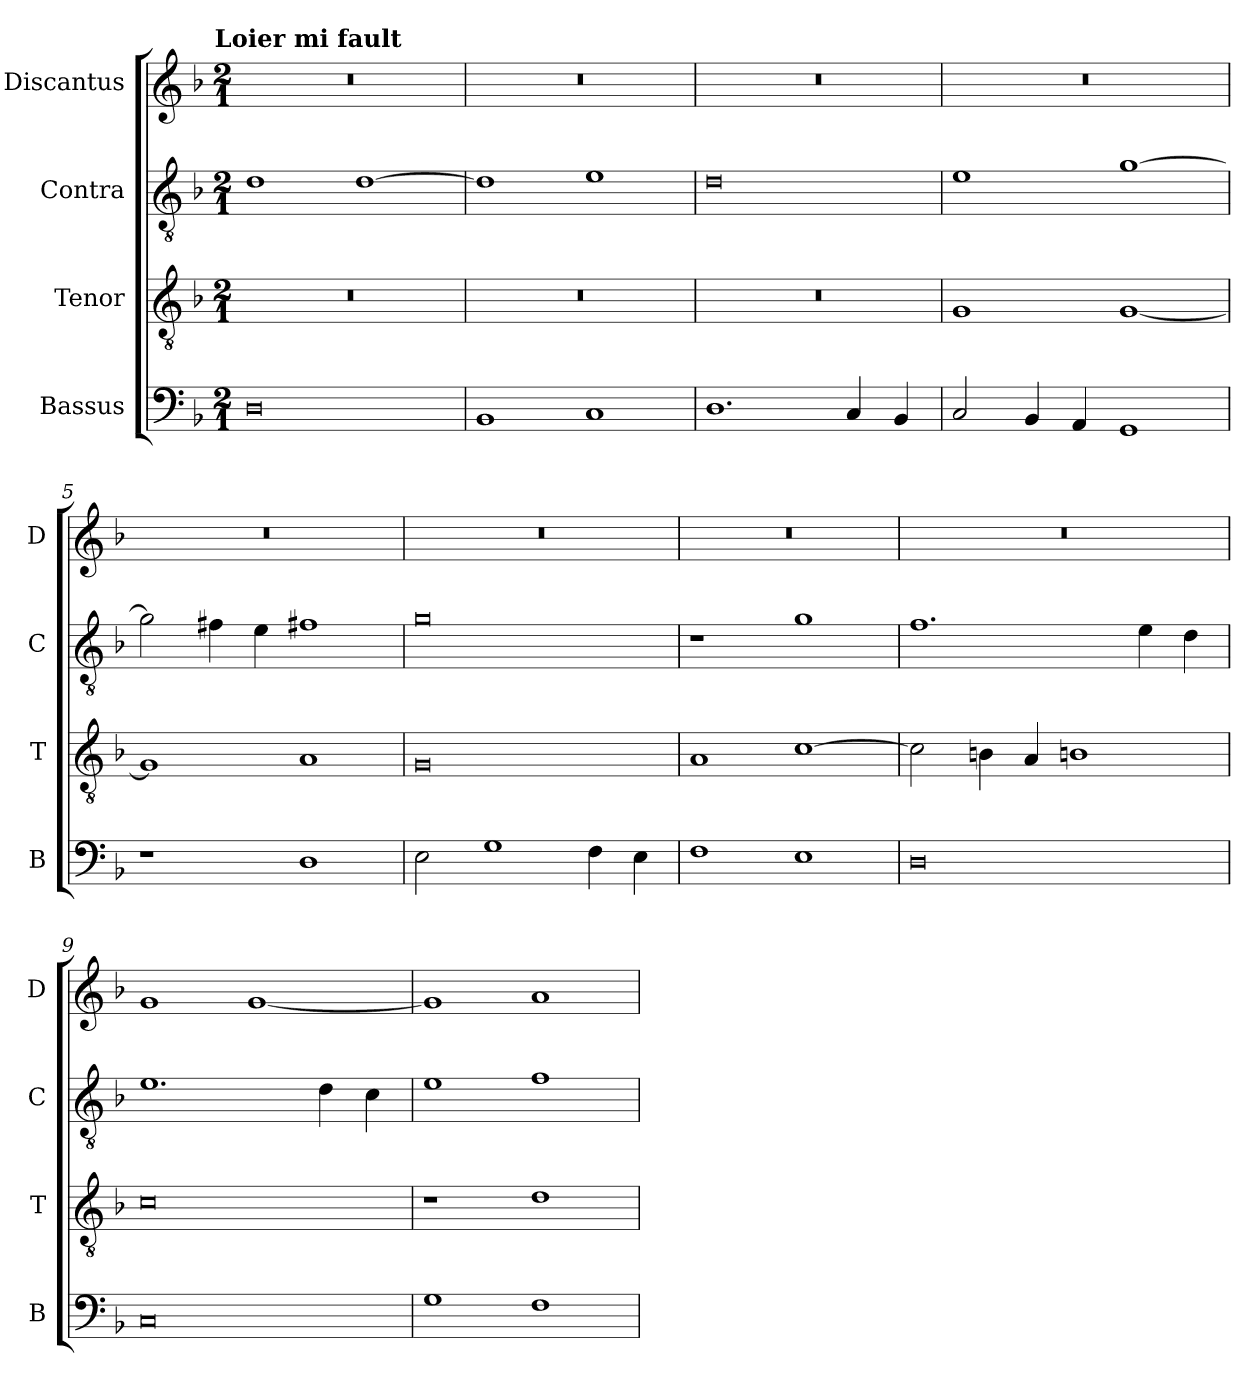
**kern	**kern	**kern	**kern
*part4	*part3	*part2	*part1
*staff4	*staff3	*staff2	*staff1
*I"Bassus	*I"Tenor	*I"Contra	*I"Discantus
*I'B	*I'T	*I'C	*I'D
*clefF4	*clefGv2	*clefGv2	*clefG2
*k[b-]	*k[b-]	*k[b-]	*k[b-]
!!LO:TX:omd:t=Loier mi fault
*M2/1	*M2/1	*M2/1	*M2/1
=1	=1	=1	=1
0D	0r	1d	0r
.	.	[1d	.
=2	=2	=2	=2
1BB-	0r	1d]	0r
1C	.	1e	.
=3	=3	=3	=3
1.D	0r	0d	0r
4C	.	.	.
4BB-	.	.	.
=4	=4	=4	=4
2C	1G	1e	0r
4BB-	.	.	.
4AA	.	.	.
1GG	[1G	[1g	.
=5	=5	=5	=5
1r	1G]	2g]	0r
.	.	4f#X	.
.	.	4e	.
1D	1A	1f#X	.
=6	=6	=6	=6
2E	0G	0g	0r
1G	.	.	.
4F	.	.	.
4E	.	.	.
=7	=7	=7	=7
1F	1A	1r	0r
1E	[1c	1g	.
=8	=8	=8	=8
0D	2c]	1.f	0r
.	4Bn	.	.
.	4A	.	.
.	1Bn	.	.
.	.	4e	.
.	.	4d	.
=9	=9	=9	=9
0C	0c	1.e	1g
.	.	.	[1g
.	.	4d	.
.	.	4c	.
=10	=10	=10	=10
1G	1r	1e	1g]
1F	1d	1f	1a
=	=	=	=
*-	*-	*-	*-
